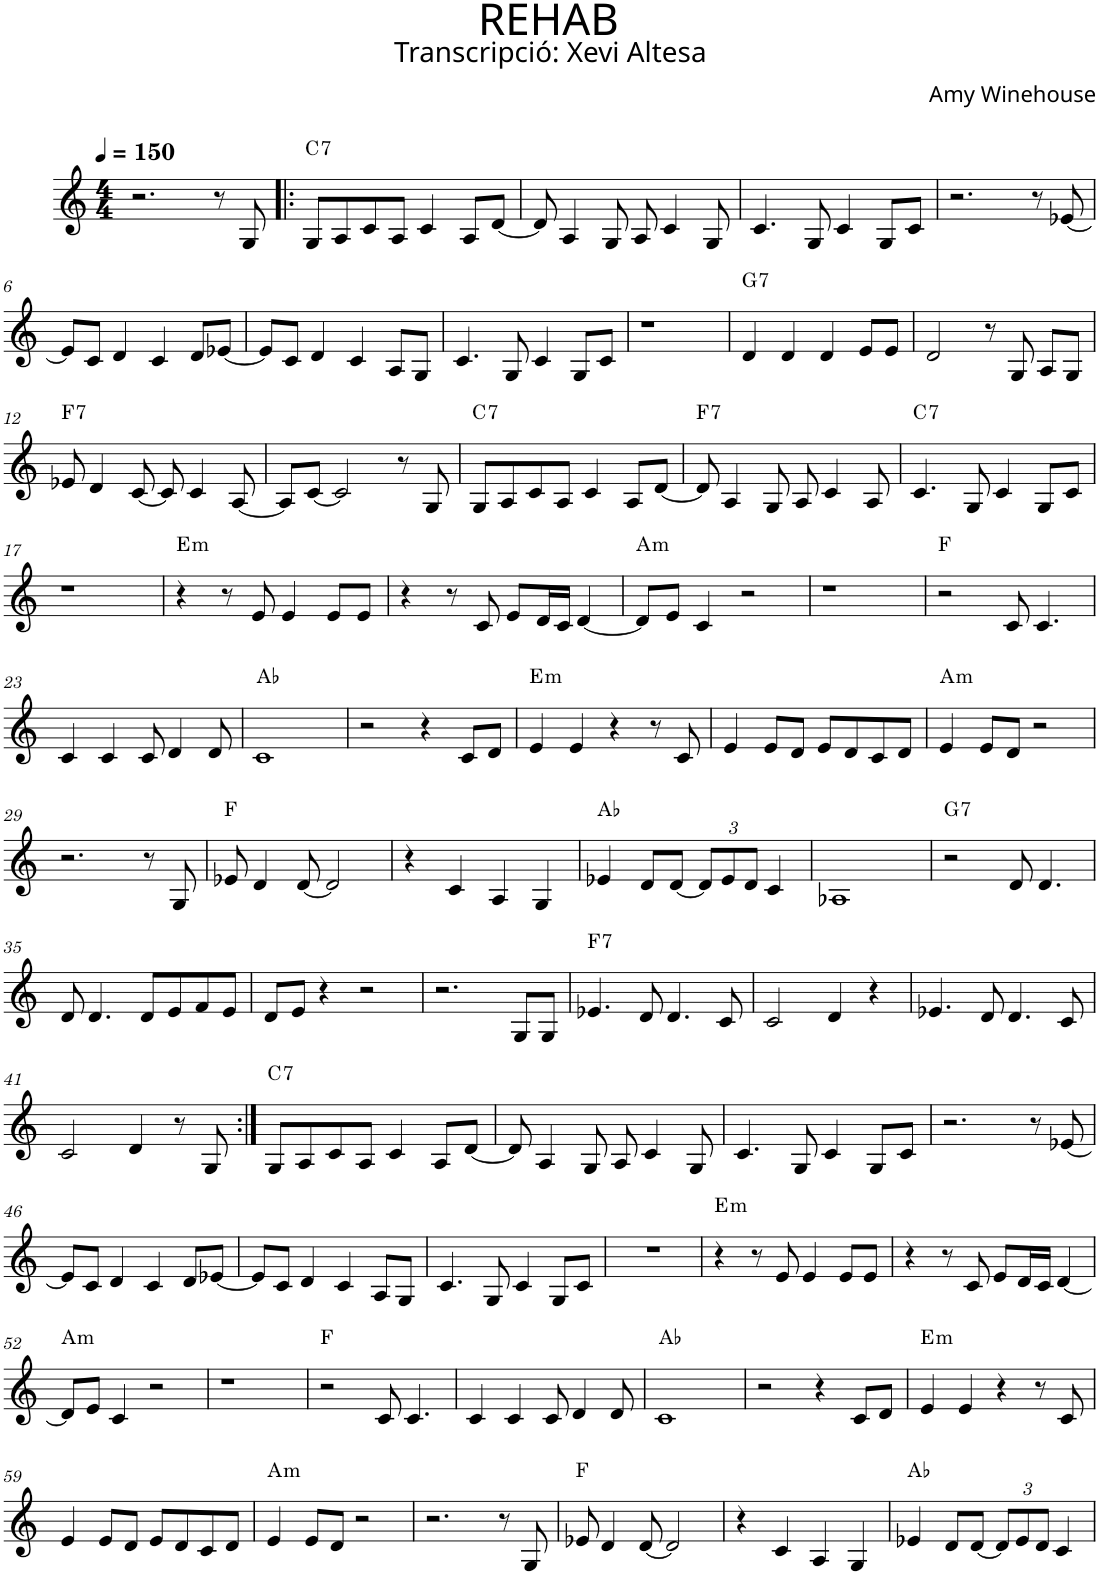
**kern	**harte
*part1	*part1
*staff1	*
*I"P1	*
*clefG2	*
*k[]	*
*M4/4	*
*MM150	*
=1	=1
2.r	.
8r	.
8G/	.
=2!|:	=2!|:
!	!LO:H:kt=7
8G/L	C:7
8A/	.
8c/	.
8A/J	.
4c/	.
8A/L	.
[<8d/J	.
=3	=3
8d/]	.
4A/	.
8G/	.
8A/	.
4c/	.
8G/	.
=4	=4
4.c/	.
8G/	.
4c/	.
8G/L	.
8c/J	.
=5	=5
2.r	.
8r	.
[<8e-X/	.
!!LO:LB:g=z
=6	=6
8e-/L]	.
8c/J	.
4d/	.
4c/	.
8d/L	.
[<8e-X/J	.
=7	=7
8e-/L]	.
8c/J	.
4d/	.
4c/	.
8A/L	.
8G/J	.
=8	=8
4.c/	.
8G/	.
4c/	.
8G/L	.
8c/J	.
=9	=9
1r	.
=10	=10
!	!LO:H:kt=7
4d/	G:7
4d/	.
4d/	.
8e/L	.
8e/J	.
=11	=11
2d/	.
8r	.
8G/	.
8A/L	.
8G/J	.
!!LO:LB:g=z
=12	=12
!	!LO:H:kt=7
8e-X/	F:7
4d/	.
[<8c/	.
8c/]	.
4c/	.
[<8A/	.
=13	=13
8A/L]	.
[<8c/J	.
2c/]	.
8r	.
8G/	.
=14	=14
!	!LO:H:kt=7
8G/L	C:7
8A/	.
8c/	.
8A/J	.
4c/	.
8A/L	.
[<8d/J	.
=15	=15
!	!LO:H:kt=7
8d/]	F:7
4A/	.
8G/	.
8A/	.
4c/	.
8A/	.
=16	=16
!	!LO:H:kt=7
4.c/	C:7
8G/	.
4c/	.
8G/L	.
8c/J	.
!!LO:LB:g=z
=17	=17
1r	.
=18	=18
!	!LO:H:kt=m
4r	E:min
8r	.
8e/	.
4e/	.
8e/L	.
8e/J	.
=19	=19
4r	.
8r	.
8c/	.
8e/L	.
16d/L	.
16c/JJ	.
[<4d/	.
=20	=20
!	!LO:H:kt=m
8d/L]	A:min
8e/J	.
4c/	.
2r	.
=21	=21
1r	.
=22	=22
2r	F:maj
8c/	.
4.c/	.
!!LO:LB:g=z
=23	=23
4c/	.
4c/	.
8c/	.
4d/	.
8d/	.
=24	=24
1c	Ab:maj
=25	=25
2r	.
4r	.
8c/L	.
8d/J	.
=26	=26
!	!LO:H:kt=m
4e/	E:min
4e/	.
4r	.
8r	.
8c/	.
=27	=27
4e/	.
8e/L	.
8d/J	.
8e/L	.
8d/	.
8c/	.
8d/J	.
=28	=28
!	!LO:H:kt=m
4e/	A:min
8e/L	.
8d/J	.
2r	.
!!LO:LB:g=z
=29	=29
2.r	.
8r	.
8G/	.
=30	=30
8e-X/	F:maj
4d/	.
[<8d/	.
2d/]	.
=31	=31
4r	.
4c/	.
4A/	.
4G/	.
=32	=32
4e-X/	Ab:maj
8d/L	.
[<8d/J	.
*Xbrackettup	*
12d/L]	.
12e-/	.
12d/J	.
4c/	.
=33	=33
1A-X	.
=34	=34
!	!LO:H:kt=7
2r	G:7
8d/	.
4.d/	.
!!LO:LB:g=z
=35	=35
8d/	.
4.d/	.
8d/L	.
8e/	.
8f/	.
8e/J	.
=36	=36
8d/L	.
8e/J	.
4r	.
2r	.
=37	=37
2.r	.
8G/L	.
8G/J	.
=38	=38
!	!LO:H:kt=7
4.e-X/	F:7
8d/	.
4.d/	.
8c/	.
=39	=39
2c/	.
4d/	.
4r	.
=40	=40
4.e-X/	.
8d/	.
4.d/	.
8c/	.
!!LO:LB:g=z
=41	=41
2c/	.
4d/	.
8r	.
8G/	.
=42:|!	=42:|!
!	!LO:H:kt=7
8G/L	C:7
8A/	.
8c/	.
8A/J	.
4c/	.
8A/L	.
[<8d/J	.
=43	=43
8d/]	.
4A/	.
8G/	.
8A/	.
4c/	.
8G/	.
=44	=44
4.c/	.
8G/	.
4c/	.
8G/L	.
8c/J	.
=45	=45
2.r	.
8r	.
[<8e-X/	.
!!LO:LB:g=z
=46	=46
8e-/L]	.
8c/J	.
4d/	.
4c/	.
8d/L	.
[<8e-X/J	.
=47	=47
8e-/L]	.
8c/J	.
4d/	.
4c/	.
8A/L	.
8G/J	.
=48	=48
4.c/	.
8G/	.
4c/	.
8G/L	.
8c/J	.
=49	=49
1r	.
=50	=50
!	!LO:H:kt=m
4r	E:min
8r	.
8e/	.
4e/	.
8e/L	.
8e/J	.
=51	=51
4r	.
8r	.
8c/	.
8e/L	.
16d/L	.
16c/JJ	.
[<4d/	.
!!LO:LB:g=z
=52	=52
!	!LO:H:kt=m
8d/L]	A:min
8e/J	.
4c/	.
2r	.
=53	=53
1r	.
=54	=54
2r	F:maj
8c/	.
4.c/	.
=55	=55
4c/	.
4c/	.
8c/	.
4d/	.
8d/	.
=56	=56
1c	Ab:maj
=57	=57
2r	.
4r	.
8c/L	.
8d/J	.
=58	=58
!	!LO:H:kt=m
4e/	E:min
4e/	.
4r	.
8r	.
8c/	.
!!LO:LB:g=z
=59	=59
4e/	.
8e/L	.
8d/J	.
8e/L	.
8d/	.
8c/	.
8d/J	.
=60	=60
!	!LO:H:kt=m
4e/	A:min
8e/L	.
8d/J	.
2r	.
=61	=61
2.r	.
8r	.
8G/	.
=62	=62
8e-X/	F:maj
4d/	.
[<8d/	.
2d/]	.
=63	=63
4r	.
4c/	.
4A/	.
4G/	.
=64	=64
4e-X/	Ab:maj
8d/L	.
[<8d/J	.
12d/L]	.
12e-/	.
12d/J	.
4c/	.
=	=
*-	*-
